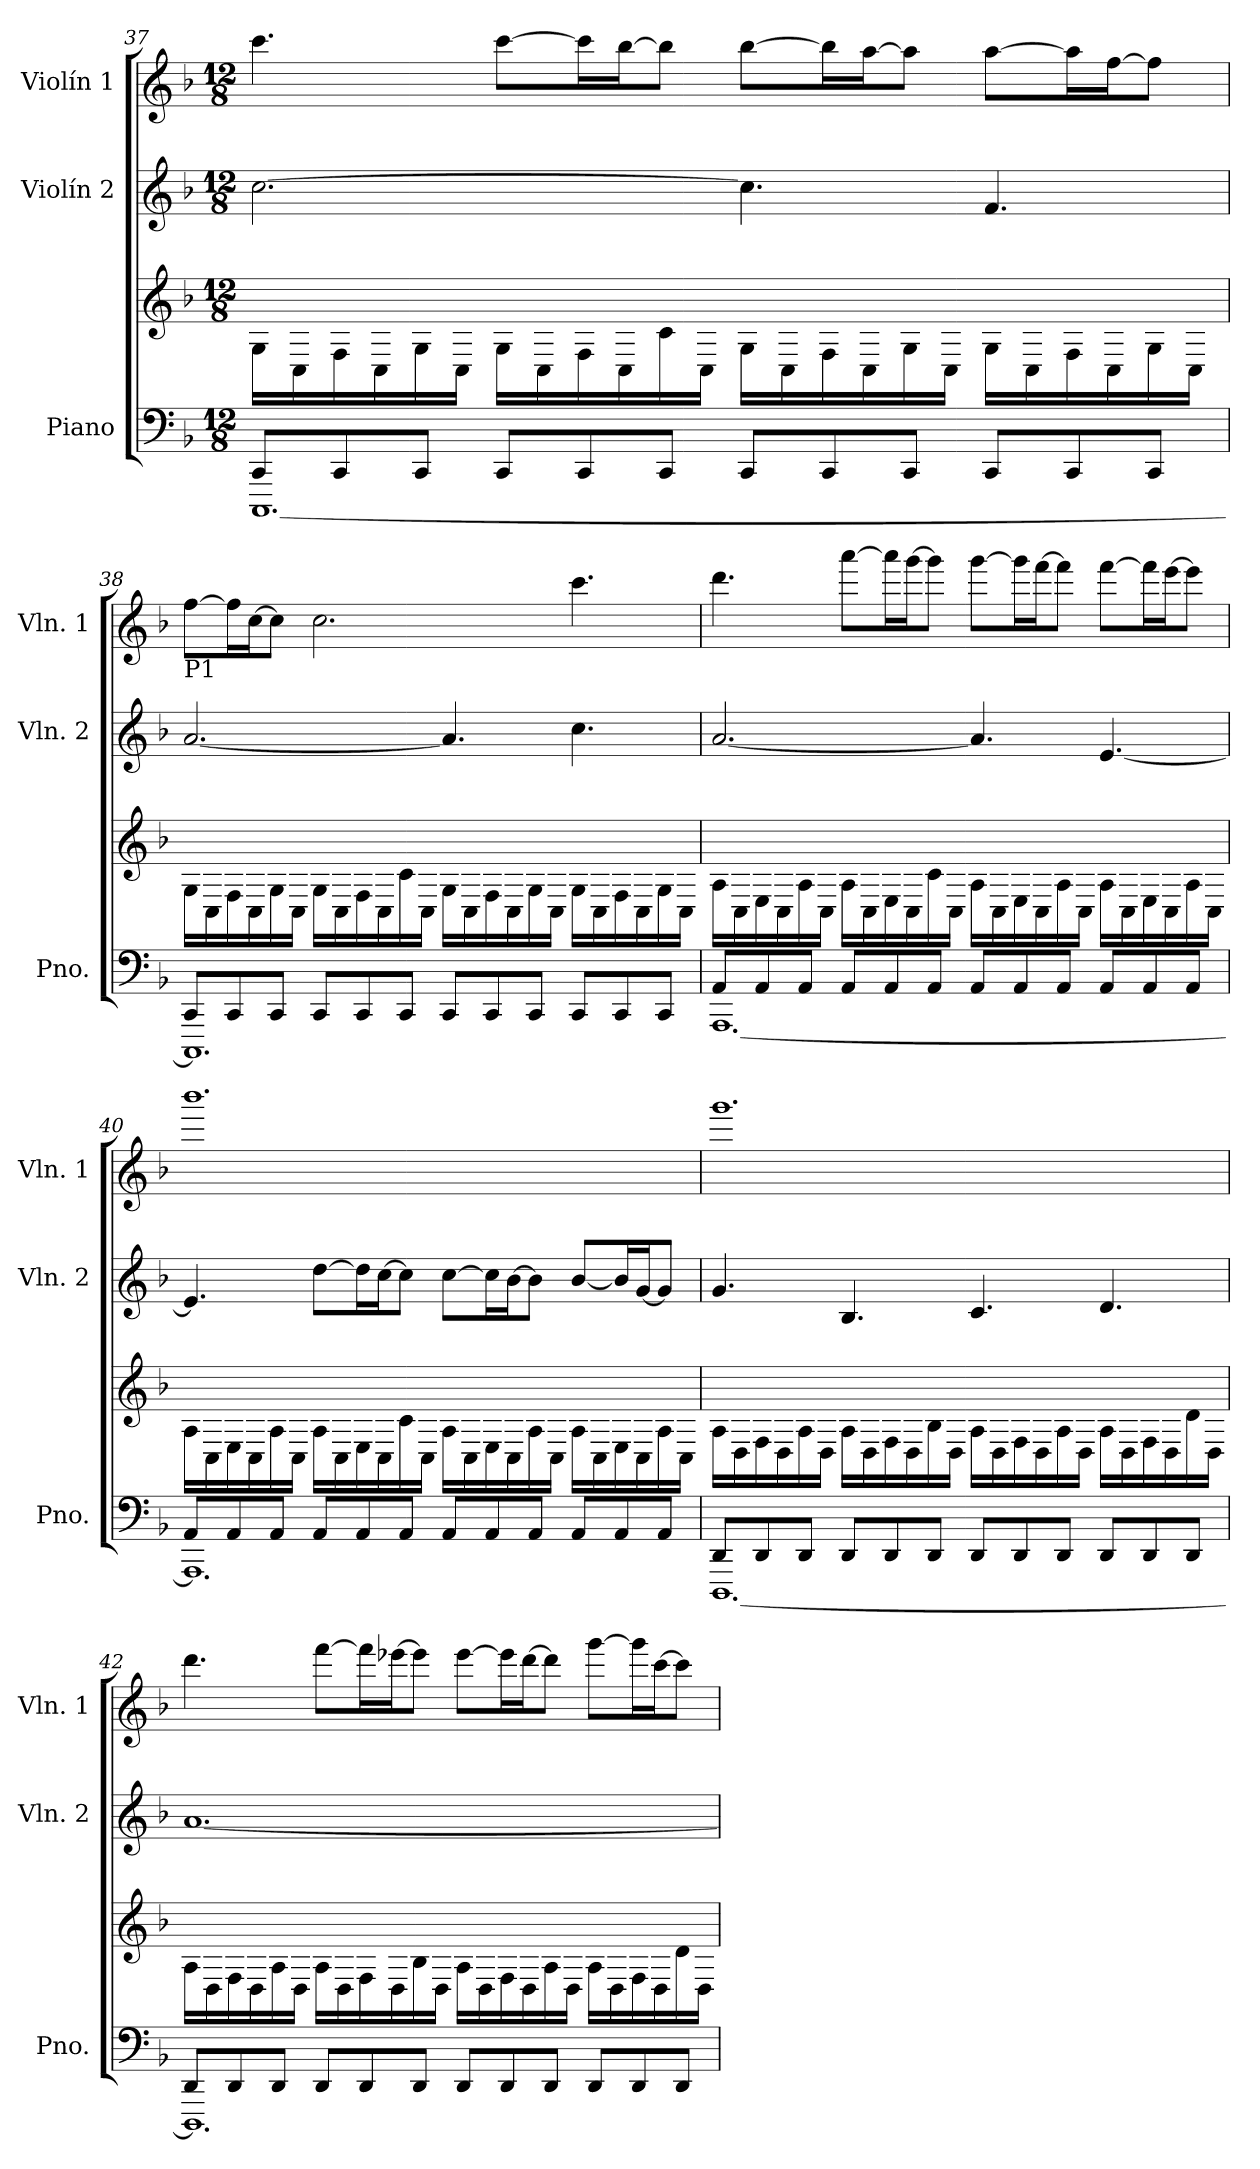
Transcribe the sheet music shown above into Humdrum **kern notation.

**kern	**kern	**kern	**kern
*part3	*part3	*part2	*part1
*staff4	*staff3	*staff2	*staff1
*I"Piano	*	*I"Violín 2	*I"Violín 1
*I'Pno.	*	*I'Vln. 2	*I'Vln. 1
!!LO:PB:g=z
*clefF4	*clefG2	*clefG2	*clefG2
*k[b-]	*k[b-]	*k[b-]	*k[b-]
*M12/8	*M12/8	*M12/8	*M12/8
=37	=37	=37	=37
*^	*	*	*
8CC/L	[1.CCC	16G\LL	[2.cc\	4.ccc\
.	.	16C\	.	.
8CC/	.	16F\	.	.
.	.	16C\	.	.
8CC/J	.	16G\	.	.
.	.	16C\JJ	.	.
8CC/L	.	16G\LL	.	[8ccc\L
.	.	16C\	.	.
8CC/	.	16F\	.	16ccc\L]
.	.	16C\	.	[16bb-\J
8CC/J	.	16c\	.	8bb-\J]
.	.	16C\JJ	.	.
8CC/L	.	16G\LL	4.cc\]	[8bb-\L
.	.	16C\	.	.
8CC/	.	16F\	.	16bb-\L]
.	.	16C\	.	[16aa\J
8CC/J	.	16G\	.	8aa\J]
.	.	16C\JJ	.	.
8CC/L	.	16G\LL	4.f/	[8aa\L
.	.	16C\	.	.
8CC/	.	16F\	.	16aa\L]
.	.	16C\	.	[16ff\J
8CC/J	.	16G\	.	8ff\J]
.	.	16C\JJ	.	.
!!LO:LB:g=z
=38	=38	=38	=38	=38
!	!	!	!	!LO:TX:b:t=P1
8CC/L	1.CCC]	16G\LL	[2.a/	[8ff\L
.	.	16C\	.	.
8CC/	.	16F\	.	16ff\L]
.	.	16C\	.	[16cc\J
8CC/J	.	16G\	.	8cc\J]
.	.	16C\JJ	.	.
8CC/L	.	16G\LL	.	2.cc\
.	.	16C\	.	.
8CC/	.	16F\	.	.
.	.	16C\	.	.
8CC/J	.	16c\	.	.
.	.	16C\JJ	.	.
8CC/L	.	16G\LL	4.a/]	.
.	.	16C\	.	.
8CC/	.	16F\	.	.
.	.	16C\	.	.
8CC/J	.	16G\	.	.
.	.	16C\JJ	.	.
8CC/L	.	16G\LL	4.cc\	4.ccc\
.	.	16C\	.	.
8CC/	.	16F\	.	.
.	.	16C\	.	.
8CC/J	.	16G\	.	.
.	.	16C\JJ	.	.
!!LO:PB:g=z
=39	=39	=39	=39	=39
8AA/L	[1.AAA	16A\LL	[2.a/	4.ddd\
.	.	16C\	.	.
8AA/	.	16E\	.	.
.	.	16C\	.	.
8AA/J	.	16A\	.	.
.	.	16C\JJ	.	.
8AA/L	.	16A\LL	.	[8aaa\L
.	.	16C\	.	.
8AA/	.	16E\	.	16aaa\L]
.	.	16C\	.	[16ggg\J
8AA/J	.	16c\	.	8ggg\J]
.	.	16C\JJ	.	.
8AA/L	.	16A\LL	4.a/]	[8ggg\L
.	.	16C\	.	.
8AA/	.	16E\	.	16ggg\L]
.	.	16C\	.	[16fff\J
8AA/J	.	16A\	.	8fff\J]
.	.	16C\JJ	.	.
8AA/L	.	16A\LL	[4.e/	[8fff\L
.	.	16C\	.	.
8AA/	.	16E\	.	16fff\L]
.	.	16C\	.	[16eee\J
8AA/J	.	16A\	.	8eee\J]
.	.	16C\JJ	.	.
!!LO:LB:g=z
=40	=40	=40	=40	=40
8AA/L	1.AAA]	16A\LL	4.e/]	1.bbb-
.	.	16C\	.	.
8AA/	.	16E\	.	.
.	.	16C\	.	.
8AA/J	.	16A\	.	.
.	.	16C\JJ	.	.
8AA/L	.	16A\LL	[8dd\L	.
.	.	16C\	.	.
8AA/	.	16E\	16dd\L]	.
.	.	16C\	[16cc\J	.
8AA/J	.	16c\	8cc\J]	.
.	.	16C\JJ	.	.
8AA/L	.	16A\LL	[8cc\L	.
.	.	16C\	.	.
8AA/	.	16E\	16cc\L]	.
.	.	16C\	[16b-\J	.
8AA/J	.	16A\	8b-\J]	.
.	.	16C\JJ	.	.
8AA/L	.	16A\LL	[8b-/L	.
.	.	16C\	.	.
8AA/	.	16E\	16b-/L]	.
.	.	16C\	[16g/J	.
8AA/J	.	16A\	8g/J]	.
.	.	16C\JJ	.	.
!!LO:PB:g=z
=41	=41	=41	=41	=41
8DD/L	[1.DDD	16A\LL	4.g/	1.ggg
.	.	16D\	.	.
8DD/	.	16F\	.	.
.	.	16D\	.	.
8DD/J	.	16A\	.	.
.	.	16D\JJ	.	.
8DD/L	.	16A\LL	4.B-/	.
.	.	16D\	.	.
8DD/	.	16F\	.	.
.	.	16D\	.	.
8DD/J	.	16B-\	.	.
.	.	16D\JJ	.	.
8DD/L	.	16A\LL	4.c/	.
.	.	16D\	.	.
8DD/	.	16F\	.	.
.	.	16D\	.	.
8DD/J	.	16A\	.	.
.	.	16D\JJ	.	.
8DD/L	.	16A\LL	4.d/	.
.	.	16D\	.	.
8DD/	.	16F\	.	.
.	.	16D\	.	.
8DD/J	.	16d\	.	.
.	.	16D\JJ	.	.
!!LO:LB:g=z
=42	=42	=42	=42	=42
8DD/L	1.DDD]	16A\LL	[1.a	4.ddd\
.	.	16D\	.	.
8DD/	.	16F\	.	.
.	.	16D\	.	.
8DD/J	.	16A\	.	.
.	.	16D\JJ	.	.
8DD/L	.	16A\LL	.	[8fff\L
.	.	16D\	.	.
8DD/	.	16F\	.	16fff\L]
.	.	16D\	.	[16eee-X\J
8DD/J	.	16B-\	.	8eee-\J]
.	.	16D\JJ	.	.
8DD/L	.	16A\LL	.	[8eee-\L
.	.	16D\	.	.
8DD/	.	16F\	.	16eee-\L]
.	.	16D\	.	[16ddd\J
8DD/J	.	16A\	.	8ddd\J]
.	.	16D\JJ	.	.
8DD/L	.	16A\LL	.	[8ggg\L
.	.	16D\	.	.
8DD/	.	16F\	.	16ggg\L]
.	.	16D\	.	[16ccc\J
8DD/J	.	16d\	.	8ccc\J]
.	.	16D\JJ	.	.
*v	*v	*	*	*
=	=	=	=
*-	*-	*-	*-
